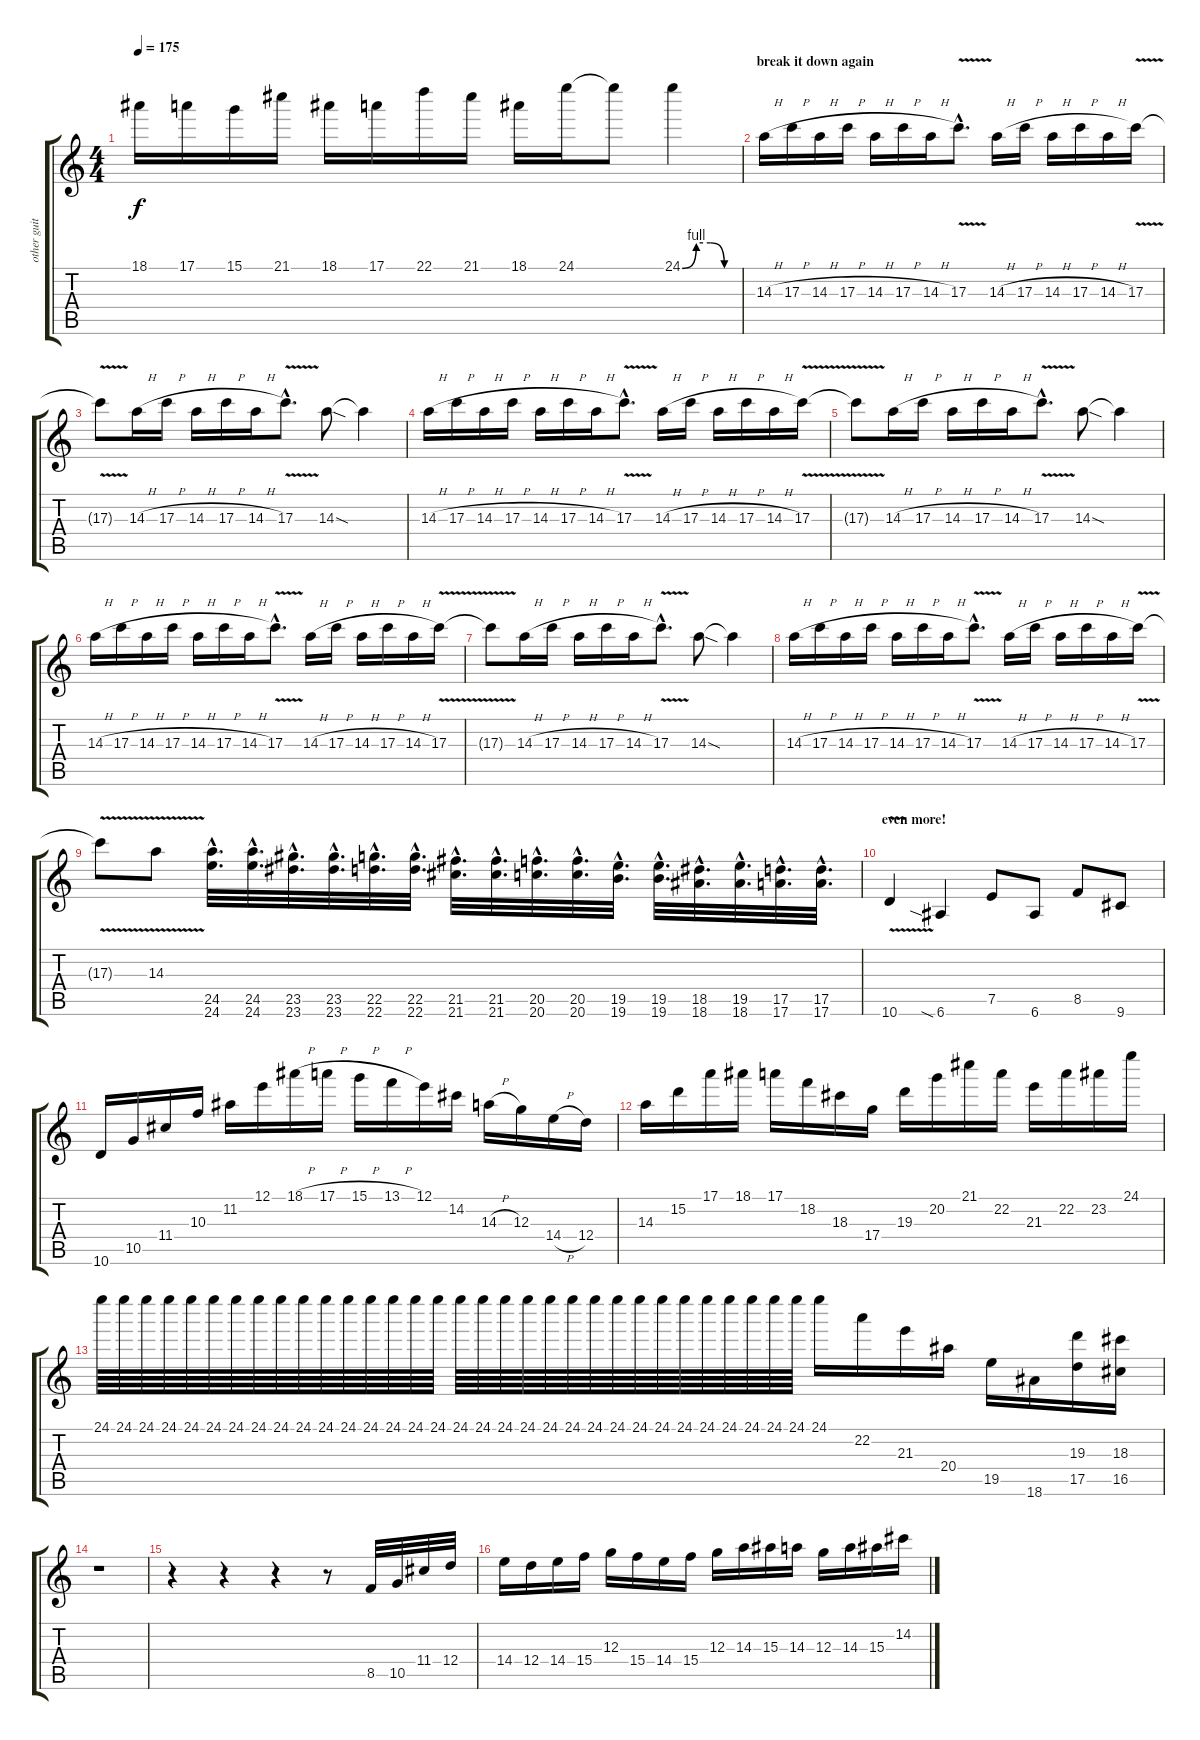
\track ("other guitar" "other guit") {instrument distortionguitar}
\staff {score tabs}
\tuning (E4 B3 G3 D3 A2 E2) {hide}
\ts (4 4)
\tempo 175
\clef g2
\ks c
18.1.16{dy f} 17.1.16 15.1.16 21.1.16 18.1.16 17.1.16 22.1.16 21.1.16 18.1.16 24.1.16 24.1{t}.8 24.1{be (custom 0 0 15 4 30 4 45 0 60 0)}.4 |
\section ("" "break it down again")
14.3{h}.16{instrument distortionguitar} 17.3{h}.16 14.3{h}.16 17.3{h}.16 14.3{h}.16 17.3{h}.16 14.3{h}.16 17.3{v hac}.8{d} 14.3{h}.16 17.3{h}.16 14.3{h}.16 17.3{h}.16 14.3{h}.16 17.3{v}.16 |
17.3{t}.8 14.3{h}.16 17.3{h}.16 14.3{h}.16 17.3{h}.16 14.3{h}.16 17.3{v hac}.8{d} 14.3{sod}.8 14.3{t}.4 |
14.3{h}.16 17.3{h}.16 14.3{h}.16 17.3{h}.16 14.3{h}.16 17.3{h}.16 14.3{h}.16 17.3{v hac}.8{d} 14.3{h}.16 17.3{h}.16 14.3{h}.16 17.3{h}.16 14.3{h}.16 17.3{v}.16 |
17.3{t}.8 14.3{h}.16 17.3{h}.16 14.3{h}.16 17.3{h}.16 14.3{h}.16 17.3{v hac}.8{d} 14.3{sod}.8 14.3{t}.4 |
14.3{h}.16 17.3{h}.16 14.3{h}.16 17.3{h}.16 14.3{h}.16 17.3{h}.16 14.3{h}.16 17.3{v hac}.8{d} 14.3{h}.16 17.3{h}.16 14.3{h}.16 17.3{h}.16 14.3{h}.16 17.3{v}.16 |
17.3{t}.8 14.3{h}.16 17.3{h}.16 14.3{h}.16 17.3{h}.16 14.3{h}.16 17.3{v hac}.8{d} 14.3{sod}.8 14.3{t}.4 |
14.3{h}.16 17.3{h}.16 14.3{h}.16 17.3{h}.16 14.3{h}.16 17.3{h}.16 14.3{h}.16 17.3{v hac}.8{d} 14.3{h}.16 17.3{h}.16 14.3{h}.16 17.3{h}.16 14.3{h}.16 17.3{v}.16 |
17.3{t}.8 14.3{v}.8 (24.5{hac} 24.6{hac}).32{d instrument guitarfretnoise} (24.5{hac} 24.6{hac}).32{d} (23.5{hac} 23.6{hac}).32{d} (23.5{hac} 23.6{hac}).32{d} (22.5{hac} 22.6{hac}).32{d} (22.5{hac} 22.6{hac}).32{d} (21.5{hac} 21.6{hac}).32{d} (21.5{hac} 21.6{hac}).32{d} (20.5{hac} 20.6{hac}).32{d} (20.5{hac} 20.6{hac}).32{d} (19.5{hac} 19.6{hac}).32{d} (19.5{hac} 19.6{hac}).32{d} (18.5{hac} 18.6{hac}).32{d} (19.5{hac} 18.6{hac}).32{d} (17.5{hac} 17.6{hac}).32{d} (17.5{hac} 17.6{hac}).32{d} |
\section ("" "even more!")
10.6{v}.4{instrument distortionguitar} 6.6{sia}.4 7.5.8 6.6.8 8.5.8 9.6.8 |
10.6.16 10.5.16 11.4.16 10.3.16 11.2.16 12.1.16 18.1{h}.16 17.1{h}.16 15.1{h}.16 13.1{h}.16 12.1.16 14.2.16 14.3{h}.16 12.3.16 14.4{h}.16 12.4.16 |
14.3.16 15.2.16 17.1.16 18.1.16 17.1.16 18.2.16 18.3.16 17.4.16 19.3.16 20.2.16 21.1.16 22.2.16 21.3.16 22.2.16 23.2.16 24.1.16 |
24.1.64 24.1.64 24.1.64 24.1.64 24.1.64 24.1.64 24.1.64 24.1.64 24.1.64 24.1.64 24.1.64 24.1.64 24.1.64 24.1.64 24.1.64 24.1.64 24.1.64 24.1.64 24.1.64 24.1.64 24.1.64 24.1.64 24.1.64 24.1.64 24.1.64 24.1.64 24.1.64 24.1.64 24.1.64 24.1.64 24.1.64 24.1.64 24.1.16 22.2.16 21.3.16 20.4.16 19.5.16 18.6.16 (19.3 17.5).16 (18.3 16.5).16 |
r.1 |
r.4 r.4 r.4 r.8 8.5.32 10.5.32 11.4.32 12.4.32 |
14.4.16 12.4.16 14.4.16 15.4.16 12.3.16 15.4.16 14.4.16 15.4.16 12.3.16 14.3.16 15.3.16 14.3.16 12.3.16 14.3.16 15.3.16 14.2.16
